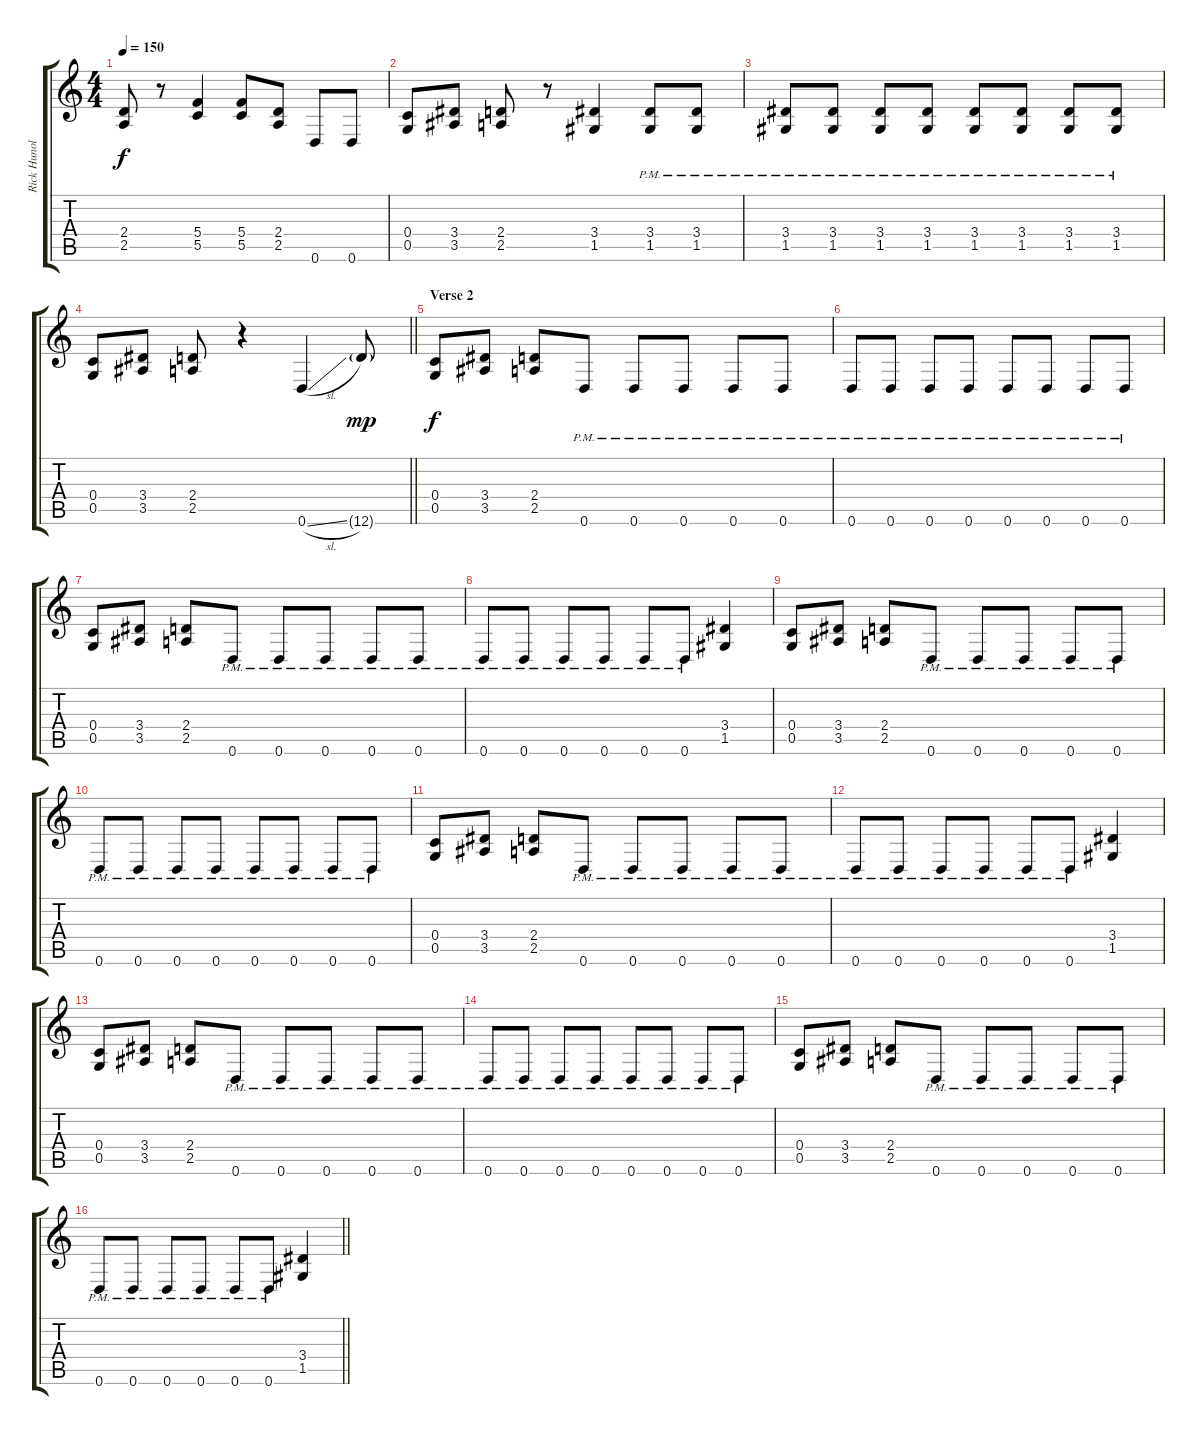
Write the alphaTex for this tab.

\track ("Rick Hunolt" "Rick Hunol") {instrument distortionguitar}
\staff {score tabs}
\tuning (D4 A3 F3 C3 G2 D2) {hide}
\ts (4 4)
\tempo 150
\clef g2
\ks c
(2.4 2.5).8{dy f} r.8 (5.4 5.5).4 (5.4 5.5).8 (2.4 2.5).8 0.6.8 0.6.8 |
(0.4 0.5).8 (3.4 3.5).8 (2.4 2.5).8 r.8 (3.4 1.5).4 (3.4{pm} 1.5{pm}).8 (3.4{pm} 1.5{pm}).8 |
(3.4{pm} 1.5{pm}).8 (3.4{pm} 1.5{pm}).8 (3.4{pm} 1.5{pm}).8 (3.4{pm} 1.5{pm}).8 (3.4{pm} 1.5{pm}).8 (3.4{pm} 1.5{pm}).8 (3.4{pm} 1.5{pm}).8 (3.4{pm} 1.5{pm}).8 |
\barLineRight lightlight
(0.4 0.5).8 (3.4 3.5).8 (2.4 2.5).8 r.4 0.6{sl}.4 12.6{g}.8{dy mp} |
\section ("" "Verse 2")
(0.4 0.5).8{dy f} (3.4 3.5).8 (2.4 2.5).8 0.6{pm}.8 0.6{pm}.8 0.6{pm}.8 0.6{pm}.8 0.6{pm}.8 |
0.6{pm}.8 0.6{pm}.8 0.6{pm}.8 0.6{pm}.8 0.6{pm}.8 0.6{pm}.8 0.6{pm}.8 0.6{pm}.8 |
(0.4 0.5).8 (3.4 3.5).8 (2.4 2.5).8 0.6{pm}.8 0.6{pm}.8 0.6{pm}.8 0.6{pm}.8 0.6{pm}.8 |
0.6{pm}.8 0.6{pm}.8 0.6{pm}.8 0.6{pm}.8 0.6{pm}.8 0.6{pm}.8 (3.4 1.5).4 |
(0.4 0.5).8 (3.4 3.5).8 (2.4 2.5).8 0.6{pm}.8 0.6{pm}.8 0.6{pm}.8 0.6{pm}.8 0.6{pm}.8 |
0.6{pm}.8 0.6{pm}.8 0.6{pm}.8 0.6{pm}.8 0.6{pm}.8 0.6{pm}.8 0.6{pm}.8 0.6{pm}.8 |
(0.4 0.5).8 (3.4 3.5).8 (2.4 2.5).8 0.6{pm}.8 0.6{pm}.8 0.6{pm}.8 0.6{pm}.8 0.6{pm}.8 |
0.6{pm}.8 0.6{pm}.8 0.6{pm}.8 0.6{pm}.8 0.6{pm}.8 0.6{pm}.8 (3.4 1.5).4 |
(0.4 0.5).8 (3.4 3.5).8 (2.4 2.5).8 0.6{pm}.8 0.6{pm}.8 0.6{pm}.8 0.6{pm}.8 0.6{pm}.8 |
0.6{pm}.8 0.6{pm}.8 0.6{pm}.8 0.6{pm}.8 0.6{pm}.8 0.6{pm}.8 0.6{pm}.8 0.6{pm}.8 |
(0.4 0.5).8 (3.4 3.5).8 (2.4 2.5).8 0.6{pm}.8 0.6{pm}.8 0.6{pm}.8 0.6{pm}.8 0.6{pm}.8 |
\barLineRight lightlight
0.6{pm}.8 0.6{pm}.8 0.6{pm}.8 0.6{pm}.8 0.6{pm}.8 0.6{pm}.8 (3.4 1.5).4
